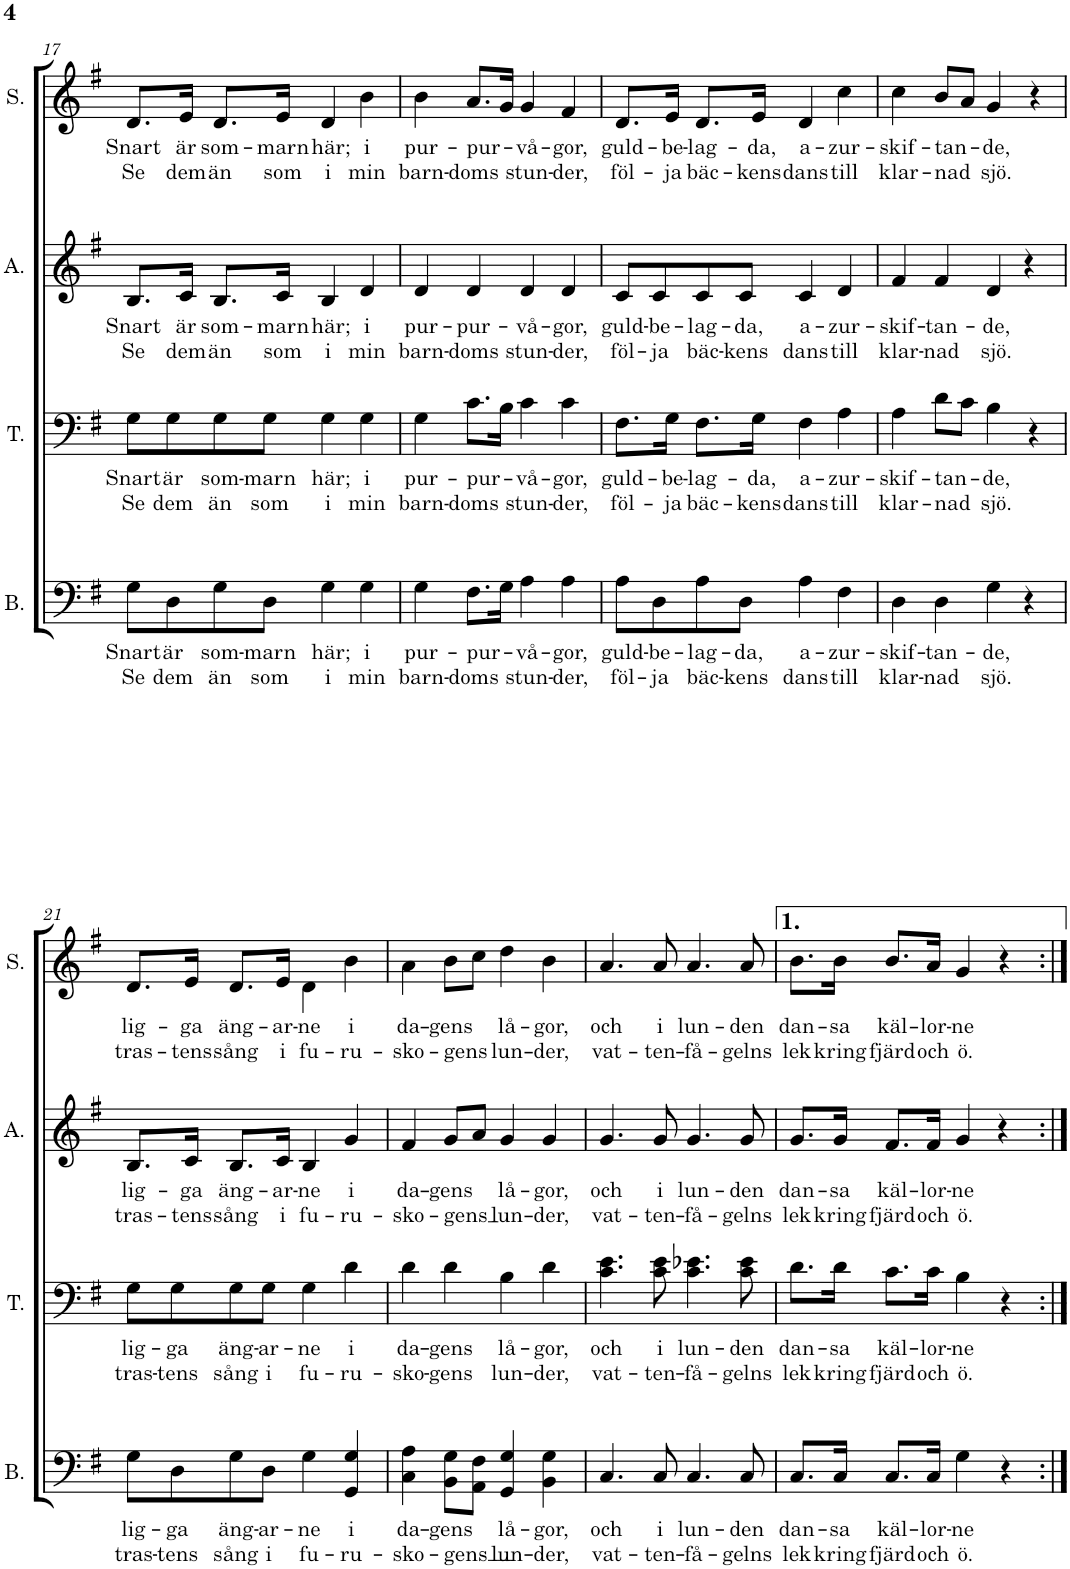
**kern	**text	**text	**kern	**text	**text	**kern	**text	**text	**kern	**text	**text
*part4	*part4	*part4	*part3	*part3	*part3	*part2	*part2	*part2	*part1	*part1	*part1
*staff4	*staff4	*staff4	*staff3	*staff3	*staff3	*staff2	*staff2	*staff2	*staff1	*staff1	*staff1
*I"Bass	*	*	*I"Tenor	*	*	*I"Alto	*	*	*I"Soprano	*	*
*I'B.	*	*	*I'T.	*	*	*I'A.	*	*	*I'S.	*	*
!!LO:PB:g=z
*clefF4	*	*	*clefF4	*	*	*clefG2	*	*	*clefG2	*	*
*k[f#]	*	*	*k[f#]	*	*	*k[f#]	*	*	*k[f#]	*	*
*M4/4	*	*	*M4/4	*	*	*M4/4	*	*	*M4/4	*	*
*met(c)	*	*	*met(c)	*	*	*met(c)	*	*	*met(c)	*	*
=17	=17	=17	=17	=17	=17	=17	=17	=17	=17	=17	=17
!	!LO:LY:b	!LO:LY:b	!	!LO:LY:b	!LO:LY:b	!	!LO:LY:b	!LO:LY:b	!	!LO:LY:b	!LO:LY:b
8G\L	Snart	Se	8G\L	Snart	Se	8.B/L	Snart	Se	8.d/L	Snart	Se
!	!LO:LY:b	!LO:LY:b	!	!LO:LY:b	!LO:LY:b	!	!	!	!	!	!
8D\	är	dem	8G\	är	dem	.	.	.	.	.	.
!	!	!	!	!	!	!	!LO:LY:b	!LO:LY:b	!	!LO:LY:b	!LO:LY:b
.	.	.	.	.	.	16c/Jk	är	dem	16e/Jk	är	dem
!	!LO:LY:b	!LO:LY:b	!	!LO:LY:b	!LO:LY:b	!	!LO:LY:b	!LO:LY:b	!	!LO:LY:b	!LO:LY:b
8G\	som-	än	8G\	som-	än	8.B/L	som-	än	8.d/L	som-	än
!	!LO:LY:b	!LO:LY:b	!	!LO:LY:b	!LO:LY:b	!	!	!	!	!	!
8D\J	-marn	som	8G\J	-marn	som	.	.	.	.	.	.
!	!	!	!	!	!	!	!LO:LY:b	!LO:LY:b	!	!LO:LY:b	!LO:LY:b
.	.	.	.	.	.	16c/Jk	-marn	som	16e/Jk	-marn	som
!	!LO:LY:b	!LO:LY:b	!	!LO:LY:b	!LO:LY:b	!	!LO:LY:b	!LO:LY:b	!	!LO:LY:b	!LO:LY:b
4G\	här;	i	4G\	här;	i	4B/	här;	i	4d/	här;	i
!	!LO:LY:b	!LO:LY:b	!	!LO:LY:b	!LO:LY:b	!	!LO:LY:b	!LO:LY:b	!	!LO:LY:b	!LO:LY:b
4G\	i	min	4G\	i	min	4d/	i	min	4b\	i	min
=18	=18	=18	=18	=18	=18	=18	=18	=18	=18	=18	=18
!	!LO:LY:b	!LO:LY:b	!	!LO:LY:b	!LO:LY:b	!	!LO:LY:b	!LO:LY:b	!	!LO:LY:b	!LO:LY:b
4G\	pur-	barn-	4G\	pur-	barn-	4d/	pur-	barn-	4b\	pur-	barn-
!	!LO:LY:b	!LO:LY:b	!	!LO:LY:b	!LO:LY:b	!	!LO:LY:b	!LO:LY:b	!	!LO:LY:b	!LO:LY:b
8.F#\L	-pur-	-doms	8.c\L	-pur-	-doms	4d/	-pur-	-doms	8.a/L	-pur-	-doms
16G\Jk	.	.	16B\Jk	.	.	.	.	.	16g/Jk	.	.
!	!LO:LY:b	!LO:LY:b	!	!LO:LY:b	!LO:LY:b	!	!LO:LY:b	!LO:LY:b	!	!LO:LY:b	!LO:LY:b
4A\	-vå-	stun-	4c\	-vå-	stun-	4d/	-vå-	stun-	4g/	-vå-	stun-
!	!LO:LY:b	!LO:LY:b	!	!LO:LY:b	!LO:LY:b	!	!LO:LY:b	!LO:LY:b	!	!LO:LY:b	!LO:LY:b
4A\	-gor,	-der,	4c\	-gor,	-der,	4d/	-gor,	-der,	4f#/	-gor,	-der,
=19	=19	=19	=19	=19	=19	=19	=19	=19	=19	=19	=19
!	!LO:LY:b	!LO:LY:b	!	!LO:LY:b	!LO:LY:b	!	!LO:LY:b	!LO:LY:b	!	!LO:LY:b	!LO:LY:b
8A\L	guld-	föl-	8.F#\L	guld-	föl-	8c/L	guld-	föl-	8.d/L	guld-	föl-
!	!LO:LY:b	!LO:LY:b	!	!	!	!	!LO:LY:b	!LO:LY:b	!	!	!
8D\	-be-	-ja	.	.	.	8c/	-be-	-ja	.	.	.
!	!	!	!	!LO:LY:b	!LO:LY:b	!	!	!	!	!LO:LY:b	!LO:LY:b
.	.	.	16G\Jk	-be-	-ja	.	.	.	16e/Jk	-be-	-ja
!	!LO:LY:b	!LO:LY:b	!	!LO:LY:b	!LO:LY:b	!	!LO:LY:b	!LO:LY:b	!	!LO:LY:b	!LO:LY:b
8A\	-lag-	bäc-	8.F#\L	-lag-	bäc-	8c/	-lag-	bäc-	8.d/L	-lag-	bäc-
!	!LO:LY:b	!LO:LY:b	!	!	!	!	!LO:LY:b	!LO:LY:b	!	!	!
8D\J	-da,	-kens	.	.	.	8c/J	-da,	-kens	.	.	.
!	!	!	!	!LO:LY:b	!LO:LY:b	!	!	!	!	!LO:LY:b	!LO:LY:b
.	.	.	16G\Jk	-da,	-kens	.	.	.	16e/Jk	-da,	-kens
!	!LO:LY:b	!LO:LY:b	!	!LO:LY:b	!LO:LY:b	!	!LO:LY:b	!LO:LY:b	!	!LO:LY:b	!LO:LY:b
4A\	a-	dans	4F#\	a-	dans	4c/	a-	dans	4d/	a-	dans
!	!LO:LY:b	!LO:LY:b	!	!LO:LY:b	!LO:LY:b	!	!LO:LY:b	!LO:LY:b	!	!LO:LY:b	!LO:LY:b
4F#\	-zur-	till	4A\	-zur-	till	4d/	-zur-	till	4cc\	-zur-	till
=20	=20	=20	=20	=20	=20	=20	=20	=20	=20	=20	=20
!	!LO:LY:b	!LO:LY:b	!	!LO:LY:b	!LO:LY:b	!	!LO:LY:b	!LO:LY:b	!	!LO:LY:b	!LO:LY:b
4D\	-skif-	klar-	4A\	-skif-	klar-	4f#/	-skif-	klar-	4cc\	-skif-	klar-
!	!LO:LY:b	!LO:LY:b	!	!LO:LY:b	!LO:LY:b	!	!LO:LY:b	!LO:LY:b	!	!LO:LY:b	!LO:LY:b
4D\	-tan-	-nad	8d\L	-tan-	-nad	4f#/	-tan-	-nad	8b/L	-tan-	-nad
.	.	.	8c\J	.	.	.	.	.	8a/J	.	.
!	!LO:LY:b	!LO:LY:b	!	!LO:LY:b	!LO:LY:b	!	!LO:LY:b	!LO:LY:b	!	!LO:LY:b	!LO:LY:b
4G\	-de,	sjö.	4B\	-de,	sjö.	4d/	-de,	sjö.	4g/	-de,	sjö.
4r	.	.	4r	.	.	4r	.	.	4r	.	.
!!LO:LB:g=z
=21	=21	=21	=21	=21	=21	=21	=21	=21	=21	=21	=21
!	!LO:LY:b	!LO:LY:b	!	!LO:LY:b	!LO:LY:b	!	!LO:LY:b	!LO:LY:b	!	!LO:LY:b	!LO:LY:b
8G\L	lig-	tras-	8G\L	lig-	tras-	8.B/L	lig-	tras-	8.d/L	lig-	tras-
!	!LO:LY:b	!LO:LY:b	!	!LO:LY:b	!LO:LY:b	!	!	!	!	!	!
8D\	-ga	-tens	8G\	-ga	-tens	.	.	.	.	.	.
!	!	!	!	!	!	!	!LO:LY:b	!LO:LY:b	!	!LO:LY:b	!LO:LY:b
.	.	.	.	.	.	16c/Jk	-ga	-tens	16e/Jk	-ga	-tens
!	!LO:LY:b	!LO:LY:b	!	!LO:LY:b	!LO:LY:b	!	!LO:LY:b	!LO:LY:b	!	!LO:LY:b	!LO:LY:b
8G\	äng-	sång	8G\	äng-	sång	8.B/L	äng-	sång	8.d/L	äng-	sång
!	!LO:LY:b	!LO:LY:b	!	!LO:LY:b	!LO:LY:b	!	!	!	!	!	!
8D\J	-ar-	i	8G\J	-ar-	i	.	.	.	.	.	.
!	!	!	!	!	!	!	!LO:LY:b	!LO:LY:b	!	!LO:LY:b	!LO:LY:b
.	.	.	.	.	.	16c/Jk	-ar-	i	16e/Jk	-ar-	i
!	!LO:LY:b	!LO:LY:b	!	!LO:LY:b	!LO:LY:b	!	!LO:LY:b	!LO:LY:b	!	!LO:LY:b	!LO:LY:b
4G\	-ne	fu-	4G\	-ne	fu-	4B/	-ne	fu-	4d\	-ne	fu-
!	!LO:LY:b	!LO:LY:b	!	!LO:LY:b	!LO:LY:b	!	!LO:LY:b	!LO:LY:b	!	!LO:LY:b	!LO:LY:b
4GG/ 4G/	i	-ru-	4d\	i	-ru-	4g/	i	-ru-	4b\	i	-ru-
=22	=22	=22	=22	=22	=22	=22	=22	=22	=22	=22	=22
!	!LO:LY:b	!LO:LY:b	!	!LO:LY:b	!LO:LY:b	!	!LO:LY:b	!LO:LY:b	!	!LO:LY:b	!LO:LY:b
4C\ 4A\	da-	-sko-	4d\	da-	-sko-	4f#/	da-	-sko-	4a\	da-	-sko-
!	!LO:LY:b	!LO:LY:b	!	!LO:LY:b	!LO:LY:b	!	!LO:LY:b	!LO:LY:b	!	!LO:LY:b	!LO:LY:b
8BB\ 8G\L	-gens	-gens	4d\	-gens	-gens	8g/L	-gens	-gens	8b\L	-gens	-gens
8AA\ 8F#\J	.	.	.	.	.	8a/J	.	.	8cc\J	.	.
!	!LO:LY:b	!LO:LY:b	!	!LO:LY:b	!LO:LY:b	!	!LO:LY:b	!LO:LY:b	!	!LO:LY:b	!LO:LY:b
4GG/ 4G/	lå-	lun-	4B\	lå-	lun-	4g/	lå-	lun-	4dd\	lå-	lun-
!	!LO:LY:b	!LO:LY:b	!	!LO:LY:b	!LO:LY:b	!	!LO:LY:b	!LO:LY:b	!	!LO:LY:b	!LO:LY:b
4BB\ 4G\	-gor,	-der,	4d\	-gor,	-der,	4g/	-gor,	-der,	4b\	-gor,	-der,
=23	=23	=23	=23	=23	=23	=23	=23	=23	=23	=23	=23
!	!LO:LY:b	!LO:LY:b	!	!LO:LY:b	!LO:LY:b	!	!LO:LY:b	!LO:LY:b	!	!LO:LY:b	!LO:LY:b
4.C/	och	vat-	4.c\ 4.e\	och	vat-	4.g/	och	vat-	4.a/	och	vat-
!	!LO:LY:b	!LO:LY:b	!	!LO:LY:b	!LO:LY:b	!	!LO:LY:b	!LO:LY:b	!	!LO:LY:b	!LO:LY:b
8C/	i	-ten-	8c\ 8e\	i	-ten-	8g/	i	-ten-	8a/	i	-ten-
!	!LO:LY:b	!LO:LY:b	!	!LO:LY:b	!LO:LY:b	!	!LO:LY:b	!LO:LY:b	!	!LO:LY:b	!LO:LY:b
4.C/	lun-	-få-	4.c\ 4.e-X\	lun-	-få-	4.g/	lun-	-få-	4.a/	lun-	-få-
!	!LO:LY:b	!LO:LY:b	!	!LO:LY:b	!LO:LY:b	!	!LO:LY:b	!LO:LY:b	!	!LO:LY:b	!LO:LY:b
8C/	-den	-gelns	8c\ 8e-\	-den	-gelns	8g/	-den	-gelns	8a/	-den	-gelns
=24	=24	=24	=24	=24	=24	=24	=24	=24	=24	=24	=24
!	!LO:LY:b	!LO:LY:b	!	!LO:LY:b	!LO:LY:b	!	!LO:LY:b	!LO:LY:b	!	!LO:LY:b	!LO:LY:b
8.C/L	dan-	lek	8.d\L	dan-	lek	8.g/L	dan-	lek	8.b\L	dan-	lek
!	!LO:LY:b	!LO:LY:b	!	!LO:LY:b	!LO:LY:b	!	!LO:LY:b	!LO:LY:b	!	!LO:LY:b	!LO:LY:b
16C/Jk	-sa	kring	16d\Jk	-sa	kring	16g/Jk	-sa	kring	16b\Jk	-sa	kring
!	!LO:LY:b	!LO:LY:b	!	!LO:LY:b	!LO:LY:b	!	!LO:LY:b	!LO:LY:b	!	!LO:LY:b	!LO:LY:b
8.C/L	käl-	fjärd	8.c\L	käl-	fjärd	8.f#/L	käl-	fjärd	8.b/L	käl-	fjärd
!	!LO:LY:b	!LO:LY:b	!	!LO:LY:b	!LO:LY:b	!	!LO:LY:b	!LO:LY:b	!	!LO:LY:b	!LO:LY:b
16C/Jk	-lor-	och	16c\Jk	-lor-	och	16f#/Jk	-lor-	och	16a/Jk	-lor-	och
!	!LO:LY:b	!LO:LY:b	!	!LO:LY:b	!LO:LY:b	!	!LO:LY:b	!LO:LY:b	!	!LO:LY:b	!LO:LY:b
4G\	-ne	ö.	4B\	-ne	ö.	4g/	-ne	ö.	4g/	-ne	ö.
4r	.	.	4r	.	.	4r	.	.	4r	.	.
=:|!	=:|!	=:|!	=:|!	=:|!	=:|!	=:|!	=:|!	=:|!	=:|!	=:|!	=:|!
*-	*-	*-	*-	*-	*-	*-	*-	*-	*-	*-	*-
